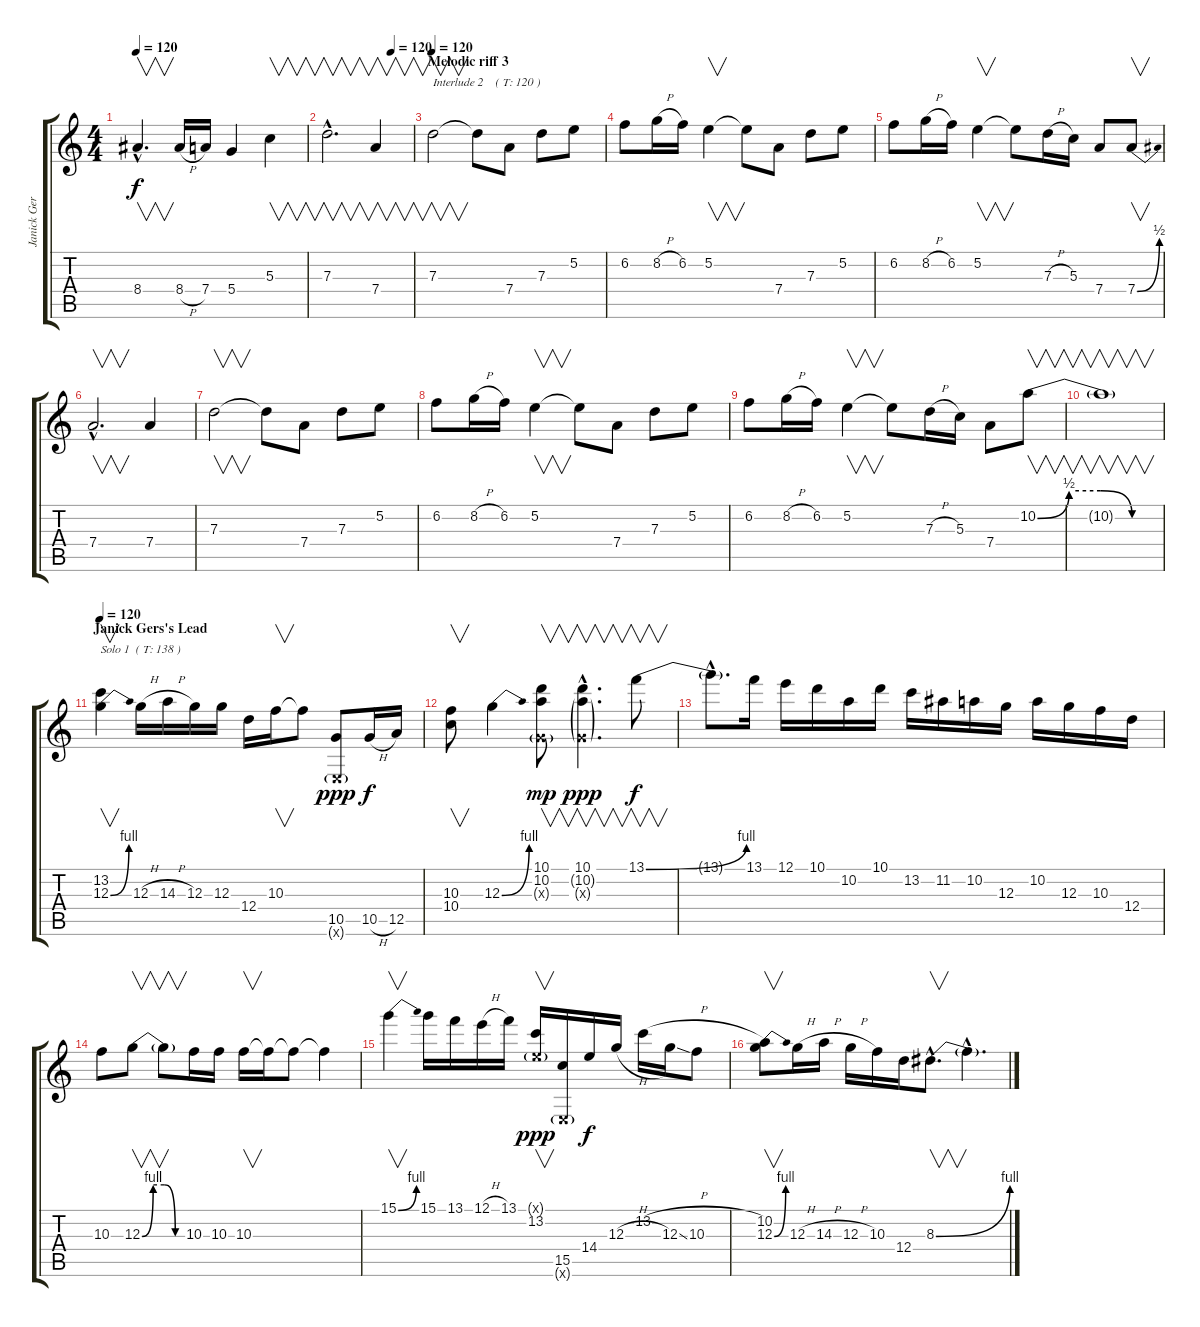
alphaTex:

\track ("Janick Gers Distortion" "Janick Ger") {instrument distortionguitar}
\staff {score tabs}
\tuning (E4 B3 G3 D3 A2 E2) {hide}
\ts (4 4)
\tempo 120
\clef g2
\ks c
8.4{hac}.4{v d dy f} 8.4{h}.16 7.4.16 5.4.4 5.3.4{v} |
\tempo (120 0.75)
7.3{hac}.2{v d} 7.4.4{v} |
\section ("" "Melodic riff 3")
\tempo 120
7.3.2{v txt "Interlude 2    ( T: 120 )"} 7.3{t}.8 7.4.8 7.3.8 5.2.8 |
6.2.8 8.2{h}.16 6.2.16 5.2.4{v} 5.2{t}.8 7.4.8 7.3.8 5.2.8 |
6.2.8 8.2{h}.16 6.2.16 5.2.4{v} 5.2{t}.8 7.3{h}.16 5.3.16 7.4.8 7.4{be (bend 0 0 60 2)}.8{v} |
7.4{hac}.2{v d} 7.4.4 |
7.3.2{v} 7.3{t}.8 7.4.8 7.3.8 5.2.8 |
6.2.8 8.2{h}.16 6.2.16 5.2.4{v} 5.2{t}.8 7.4.8 7.3.8 5.2.8 |
6.2.8 8.2{h}.16 6.2.16 5.2.4{v} 5.2{t}.8 7.3{h}.16 5.3.16 7.4.8 10.2{be (custom 0 0 15 2 30 2 45 0 60 0)}.8{v} |
10.2{t}.1{v} |
\section ("" "Janick Gers's Lead")
\tempo 138
\tempo 120
(13.2 12.3{be (bend 0 0 60 4)}).4{v txt "Solo 1  ( T: 138 )" volume 16} 12.3{h}.16 14.3{h}.16 12.3.16 12.3.16 12.4.16 10.3.16{v} 10.3{t}.8 (10.5 0.6{g x}).8{dy ppp} 10.5{h}.16{dy f} 12.5.16 |
(10.3 10.4).8{v} 12.3{be (bend 0 0 60 4)}.4 (10.1 10.2 0.3{g x}).8{v dy mp} (10.1{hac} 10.2{g hac} 0.3{g hac x}).4{v d dy ppp} 13.1{be (bend 0 0 60 4)}.8{v dy f} |
13.1{hac t}.8{d} 13.1.16 12.1.16 10.1.16 10.2.16 10.1.16 13.2.16 11.2.16 10.2.16 12.3.16 10.2.16 12.3.16 10.3.16 12.4.16 |
10.3.8 12.3{be (custom 0 0 15 4 30 4 45 0 60 0)}.8{v} 12.3{t}.8{v} 10.3.16 10.3.16 10.3.16{v} 10.3{t}.16 10.3{t}.8 10.3{t}.4 |
15.1{be (bend 0 0 60 4)}.4{v} 15.1.16 13.1.16 12.1{h}.16 13.1.16 (0.1{g x} 13.2).16{v dy ppp} (15.5 0.6{g x}).16 14.4.16{dy f} 12.3{h}.16 13.2{h}.16 12.3{ss}.16 10.3.8 |
(10.2 12.3{be (bend 0 0 60 4)}).8{v} 12.3{h}.16 14.3{h}.16 12.3{h}.16 10.3.16 12.4.16 8.3{be (bend 0 0 60 4) hac}.8{v d} 8.3{hac t}.4{d}
